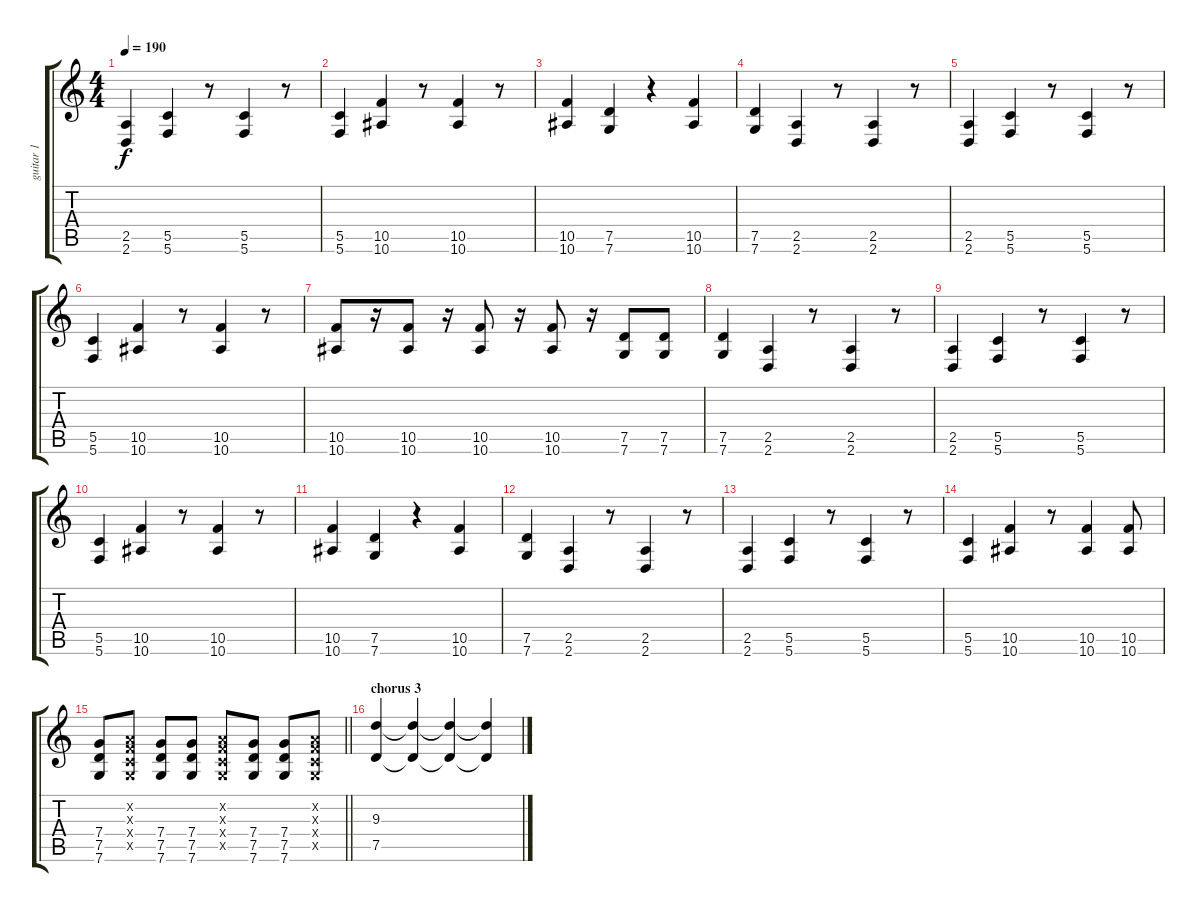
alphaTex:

\track ("guitar 1" "guitar 1") {instrument distortionguitar}
\staff {score tabs}
\tuning (D4 A3 F3 C3 G2 C2) {hide}
\ts (4 4)
\tempo 190
\clef g2
\ks c
(2.5 2.6).4{dy f} (5.5 5.6).4 r.8 (5.5 5.6).4 r.8 |
(5.5 5.6).4 (10.5 10.6).4 r.8 (10.5 10.6).4 r.8 |
(10.5 10.6).4 (7.5 7.6).4 r.4 (10.5 10.6).4 |
(7.5 7.6).4 (2.5 2.6).4 r.8 (2.5 2.6).4 r.8 |
(2.5 2.6).4 (5.5 5.6).4 r.8 (5.5 5.6).4 r.8 |
(5.5 5.6).4 (10.5 10.6).4 r.8 (10.5 10.6).4 r.8 |
(10.5 10.6).8 r.16 (10.5 10.6).8 r.16 (10.5 10.6).8 r.16 (10.5 10.6).8 r.16 (7.5 7.6).8 (7.5 7.6).8 |
(7.5 7.6).4 (2.5 2.6).4 r.8 (2.5 2.6).4 r.8 |
(2.5 2.6).4 (5.5 5.6).4 r.8 (5.5 5.6).4 r.8 |
(5.5 5.6).4 (10.5 10.6).4 r.8 (10.5 10.6).4 r.8 |
(10.5 10.6).4 (7.5 7.6).4 r.4 (10.5 10.6).4 |
(7.5 7.6).4 (2.5 2.6).4 r.8 (2.5 2.6).4 r.8 |
(2.5 2.6).4 (5.5 5.6).4 r.8 (5.5 5.6).4 r.8 |
(5.5 5.6).4 (10.5 10.6).4 r.8 (10.5 10.6).4 (10.5 10.6).8 |
\barLineRight lightlight
(7.4 7.5 7.6).8 (0.2{x} 0.3{x} 0.4{x} 0.5{x}).8 (7.4 7.5 7.6).8 (7.4 7.5 7.6).8 (0.2{x} 0.3{x} 0.4{x} 0.5{x}).8 (7.4 7.5 7.6).8 (7.4 7.5 7.6).8 (0.2{x} 0.3{x} 0.4{x} 0.5{x}).8 |
\section ("" "chorus 3")
(9.3 7.5).4 (9.3{t} 7.5{t}).4 (9.3{t} 7.5{t}).4 (9.3{t} 7.5{t}).4
